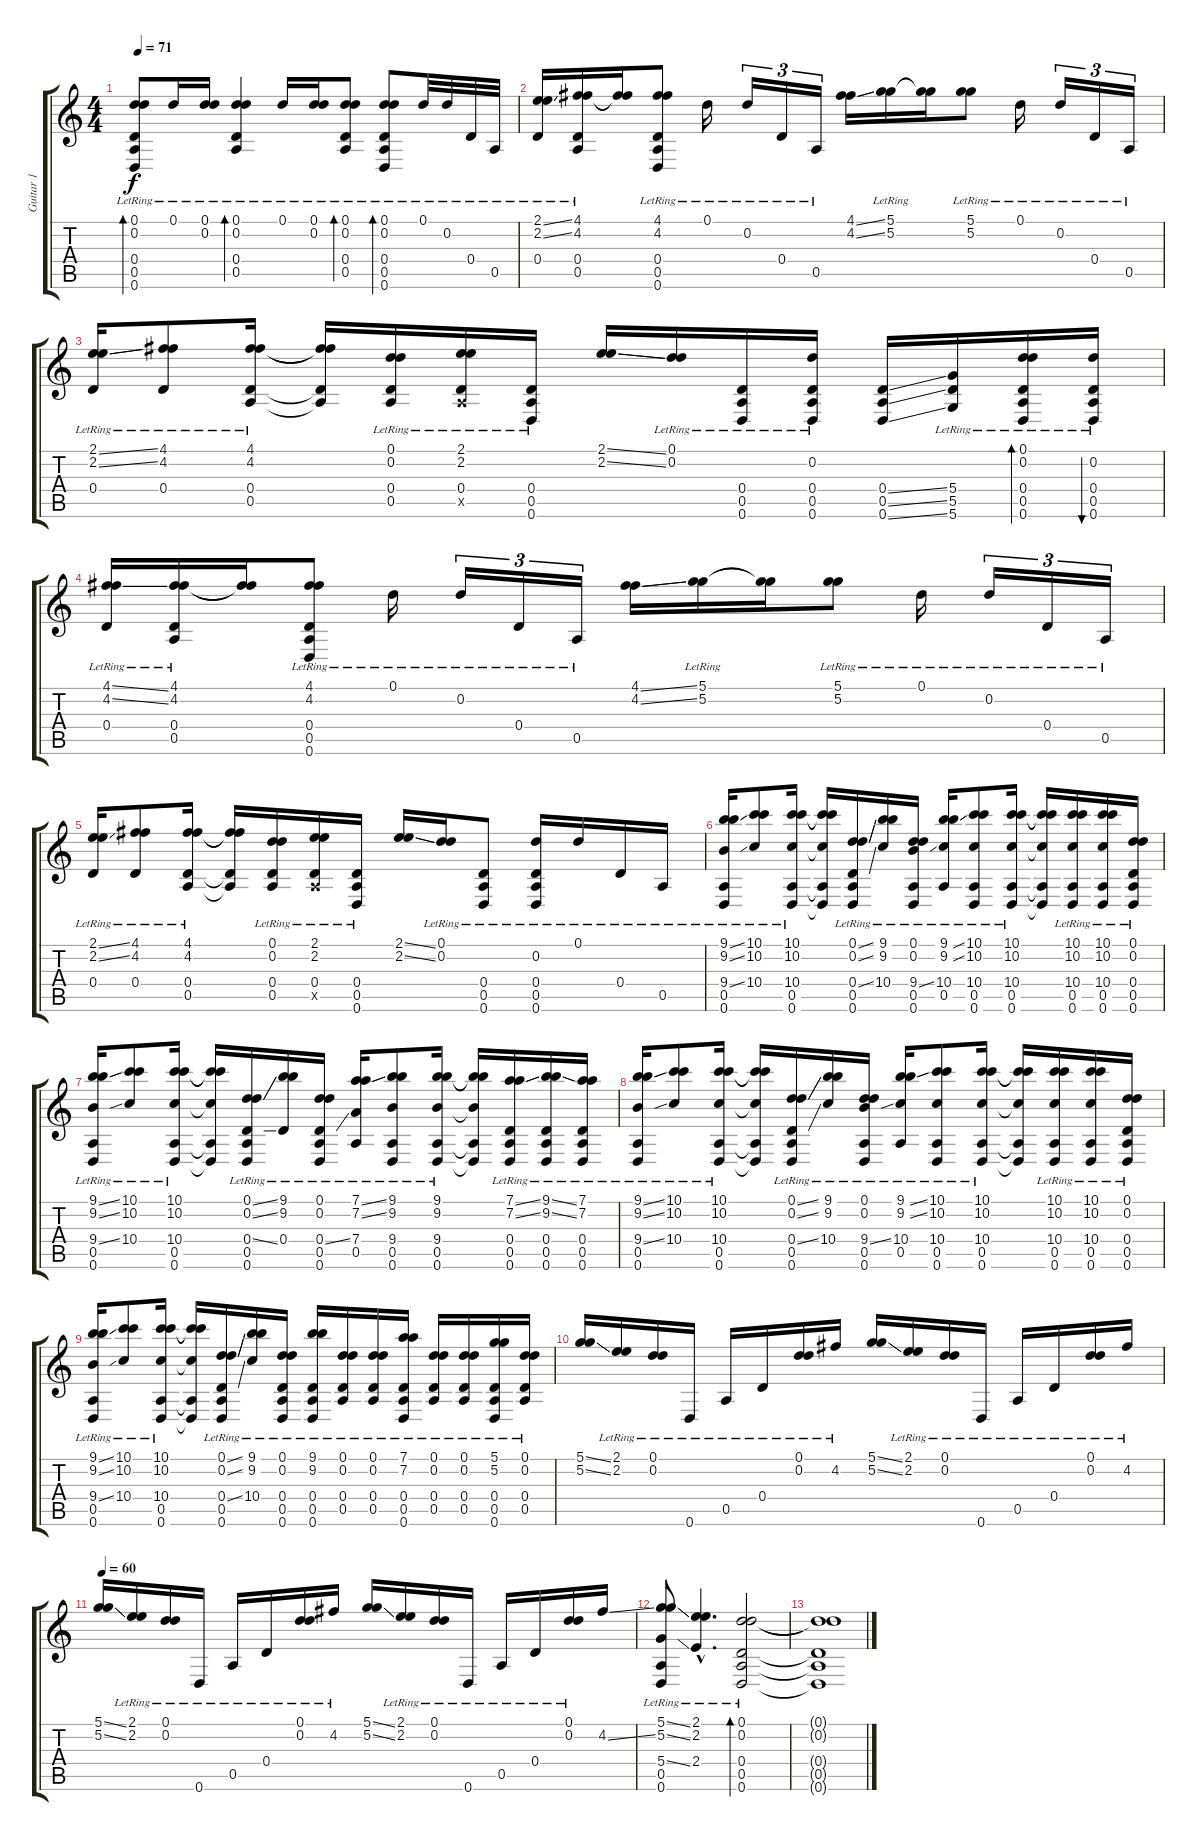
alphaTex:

\track ("Guitar 1" "Guitar 1") {instrument acousticguitarsteel}
\staff {score tabs}
\tuning (D4 D4 A3 D3 A2 D2) {hide}
\ts (4 4)
\tempo 71
\clef g2
\ks c
(0.1{lr} 0.2{lr} 0.4{lr} 0.5{lr} 0.6{lr}).8{bd 240 dy f} 0.1{lr}.16 (0.1{lr} 0.2{lr}).16 (0.1{lr} 0.2{lr} 0.4{lr} 0.5{lr}).4{bd 240} 0.1{lr}.16 (0.1{lr} 0.2{lr}).16 (0.1{lr} 0.2{lr} 0.4{lr} 0.5{lr}).8{bd 240} (0.1{lr} 0.2{lr} 0.4{lr} 0.5{lr} 0.6{lr}).8{bd 240} 0.1{lr}.32 0.2{lr}.32 0.4{lr}.32 0.5{lr}.32 |
(2.1{ss} 2.2{ss} 0.4{lr}).16 (4.1{lr} 4.2{lr} 0.4{lr} 0.5{lr}).16 (4.1{t} 4.2{t}).16 (4.1{lr} 4.2{lr} 0.4{lr} 0.5{lr} 0.6{lr}).8 0.1{lr}.16 0.2{lr}.16{tu (3 2)} 0.4{lr}.16{tu (3 2)} 0.5{lr}.16{tu (3 2)} (4.1{ss} 4.2{ss}).16 (5.1{lr} 5.2{lr}).16 (5.1{t} 5.2{t}).16 (5.1{lr} 5.2{lr}).8 0.1{lr}.16 0.2{lr}.16{tu (3 2)} 0.4{lr}.16{tu (3 2)} 0.5{lr}.16{tu (3 2)} |
(2.1{ss} 2.2{ss} 0.4{lr}).16 (4.1{lr} 4.2{lr} 0.4{lr}).8 (4.1{lr} 4.2{lr} 0.4{lr} 0.5{lr}).16 (4.1{t} 4.2{t} 0.4{t} 0.5{t}).16 (0.1{lr} 0.2{lr} 0.4{lr} 0.5{lr}).16 (2.1{lr} 2.2{lr} 0.4{lr} 0.5{x}).16 (0.4{lr} 0.5{lr} 0.6{lr}).16 (2.1{ss} 2.2{ss}).16 (0.1{lr} 0.2{lr}).16 (0.4{lr} 0.5{lr} 0.6{lr}).16 (0.2{lr} 0.4{lr} 0.5{lr} 0.6{lr}).16 (0.4{ss} 0.5{ss} 0.6{ss}).16 (5.4{lr} 5.5{lr} 5.6{lr}).16 (0.1{lr} 0.2{lr} 0.4{lr} 0.5{lr} 0.6{lr}).16{bd 240} (0.2{lr} 0.4{lr} 0.5{lr} 0.6{lr}).16{bu 240} |
(4.1{ss} 4.2{ss} 0.4{lr}).16 (4.1{lr} 4.2{lr} 0.4{lr} 0.5{lr}).16 (4.1{t} 4.2{t}).16 (4.1{lr} 4.2{lr} 0.4{lr} 0.5{lr} 0.6{lr}).8 0.1{lr}.16 0.2{lr}.16{tu (3 2)} 0.4{lr}.16{tu (3 2)} 0.5{lr}.16{tu (3 2)} (4.1{ss} 4.2{ss}).16 (5.1{lr} 5.2{lr}).16 (5.1{t} 5.2{t}).16 (5.1{lr} 5.2{lr}).8 0.1{lr}.16 0.2{lr}.16{tu (3 2)} 0.4{lr}.16{tu (3 2)} 0.5{lr}.16{tu (3 2)} |
(2.1{ss} 2.2{ss} 0.4{lr}).16 (4.1{lr} 4.2{lr} 0.4{lr}).8 (4.1{lr} 4.2{lr} 0.4{lr} 0.5{lr}).16 (4.1{t} 4.2{t} 0.4{t} 0.5{t}).16 (0.1{lr} 0.2{lr} 0.4{lr} 0.5{lr}).16 (2.1{lr} 2.2{lr} 0.4{lr} 0.5{x}).16 (0.4{lr} 0.5{lr} 0.6{lr}).16 (2.1{ss} 2.2{ss}).16 (0.1{lr} 0.2{lr}).16 (0.4{lr} 0.5{lr} 0.6{lr}).8 (0.2{lr} 0.4{lr} 0.5{lr} 0.6{lr}).16 0.1{lr}.16 0.4{lr}.16 0.5{lr}.16 |
(9.1{ss} 9.2{ss} 9.4{ss} 0.5{lr} 0.6{lr}).16 (10.1{lr} 10.2{lr} 10.4{lr}).8 (10.1{lr} 10.2{lr} 10.4{lr} 0.5{lr} 0.6{lr}).16 (10.1{t} 10.2{t} 10.4{t} 0.5{t} 0.6{t}).16 (0.1{ss} 0.2{ss} 0.4{ss} 0.5{lr} 0.6{lr}).16 (9.1{lr} 9.2{lr} 10.4{lr}).16 (0.1{lr} 0.2{lr} 9.4{ss} 0.5{lr} 0.6{lr}).16 (9.1{ss} 9.2{ss} 10.4{lr} 0.5{lr}).16 (10.1{lr} 10.2{lr} 10.4{lr} 0.5{lr} 0.6{lr}).8 (10.1{lr} 10.2{lr} 10.4{lr} 0.5{lr} 0.6{lr}).16 (10.1{t} 10.2{t} 10.4{t} 0.5{t} 0.6{t}).16 (10.1{lr} 10.2{lr} 10.4{lr} 0.5{lr} 0.6{lr}).16 (10.1{lr} 10.2{lr} 10.4{lr} 0.5{lr} 0.6{lr}).16 (0.1{lr} 0.2{lr} 0.4{lr} 0.5{lr} 0.6{lr}).16 |
(9.1{ss} 9.2{ss} 9.4{ss} 0.5{lr} 0.6{lr}).16 (10.1{lr} 10.2{lr} 10.4{lr}).8 (10.1{lr} 10.2{lr} 10.4{lr} 0.5{lr} 0.6{lr}).16 (10.1{t} 10.2{t} 10.4{t} 0.5{t} 0.6{t}).16 (0.1{ss} 0.2{ss} 0.4{ss} 0.5{lr} 0.6{lr}).16 (9.1{lr} 9.2{lr} 0.4{lr}).16 (0.1{lr} 0.2{lr} 0.4{ss} 0.5{lr} 0.6{lr}).16 (7.1{ss} 7.2{ss} 7.4{lr} 0.5{lr}).16 (9.1{lr} 9.2{lr} 9.4{lr} 0.5{lr} 0.6{lr}).8 (9.1{lr} 9.2{lr} 9.4{lr} 0.5{lr} 0.6{lr}).16 (9.1{t} 9.2{t} 9.4{t} 0.5{t} 0.6{t}).16 (7.1{ss} 7.2{ss} 0.4{lr} 0.5{lr} 0.6{lr}).16 (9.1{ss} 9.2{ss} 0.4{lr} 0.5{lr} 0.6{lr}).16 (7.1{lr} 7.2{lr} 0.4{lr} 0.5{lr} 0.6{lr}).16 |
(9.1{ss} 9.2{ss} 9.4{ss} 0.5{lr} 0.6{lr}).16 (10.1{lr} 10.2{lr} 10.4{lr}).8 (10.1{lr} 10.2{lr} 10.4{lr} 0.5{lr} 0.6{lr}).16 (10.1{t} 10.2{t} 10.4{t} 0.5{t} 0.6{t}).16 (0.1{ss} 0.2{ss} 0.4{ss} 0.5{lr} 0.6{lr}).16 (9.1{lr} 9.2{lr} 10.4{lr}).16 (0.1{lr} 0.2{lr} 9.4{ss} 0.5{lr} 0.6{lr}).16 (9.1{ss} 9.2{ss} 10.4{lr} 0.5{lr}).16 (10.1{lr} 10.2{lr} 10.4{lr} 0.5{lr} 0.6{lr}).8 (10.1{lr} 10.2{lr} 10.4{lr} 0.5{lr} 0.6{lr}).16 (10.1{t} 10.2{t} 10.4{t} 0.5{t} 0.6{t}).16 (10.1{lr} 10.2{lr} 10.4{lr} 0.5{lr} 0.6{lr}).16 (10.1{lr} 10.2{lr} 10.4{lr} 0.5{lr} 0.6{lr}).16 (0.1{lr} 0.2{lr} 0.4{lr} 0.5{lr} 0.6{lr}).16 |
(9.1{ss} 9.2{ss} 9.4{ss} 0.5{lr} 0.6{lr}).16 (10.1{lr} 10.2{lr} 10.4{lr}).8 (10.1{lr} 10.2{lr} 10.4{lr} 0.5{lr} 0.6{lr}).16 (10.1{t} 10.2{t} 10.4{t} 0.5{t} 0.6{t}).16 (0.1{ss} 0.2{ss} 0.4{ss} 0.5{lr} 0.6{lr}).16 (9.1{lr} 9.2{lr} 10.4{lr}).16 (0.1{lr} 0.2{lr} 0.4{lr} 0.5{lr} 0.6{lr}).16 (9.1{lr} 9.2{lr} 0.4{lr} 0.5{lr} 0.6{lr}).16 (0.1{lr} 0.2{lr} 0.4{lr} 0.5{lr}).16 (0.1{lr} 0.2{lr} 0.4{lr} 0.5{lr}).16 (7.1{lr} 7.2{lr} 0.4{lr} 0.5{lr} 0.6{lr}).16 (0.1{lr} 0.2{lr} 0.4{lr} 0.5{lr}).16 (0.1{lr} 0.2{lr} 0.4{lr} 0.5{lr}).16 (5.1{lr} 5.2{lr} 0.4{lr} 0.5{lr} 0.6{lr}).16 (0.1{lr} 0.2{lr} 0.4{lr} 0.5{lr}).16 |
(5.1{ss} 5.2{ss}).16 (2.1{lr} 2.2{lr}).16 (0.1{lr} 0.2{lr}).16 0.6{lr}.16 0.5{lr}.16 0.4{lr}.16 (0.1{lr} 0.2{lr}).16 4.2{lr}.16 (5.1{ss} 5.2{ss}).16 (2.1{lr} 2.2{lr}).16 (0.1{lr} 0.2{lr}).16 0.6{lr}.16 0.5{lr}.16 0.4{lr}.16 (0.1{lr} 0.2{lr}).16 4.2{lr}.16 |
\tempo 60
(5.1{ss} 5.2{ss}).16 (2.1{lr} 2.2{lr}).16 (0.1{lr} 0.2{lr}).16 0.6{lr}.16 0.5{lr}.16 0.4{lr}.16 (0.1{lr} 0.2{lr}).16 4.2{lr}.16 (5.1{ss} 5.2{ss}).16 (2.1{lr} 2.2{lr}).16 (0.1{lr} 0.2{lr}).16 0.6{lr}.16 0.5{lr}.16 0.4{lr}.16 (0.1{lr} 0.2{lr}).16 4.2{ss}.16 |
(5.1{ss} 5.2{ss} 5.4{ss} 0.5{lr} 0.6{lr}).8 (2.1{hac lr} 2.2{hac lr} 2.4{hac lr}).4{d} (0.1{lr} 0.2{lr} 0.4{lr} 0.5{lr} 0.6{lr}).2{bd 480} |
(0.1{t} 0.2{t} 0.4{t} 0.5{t} 0.6{t}).1
